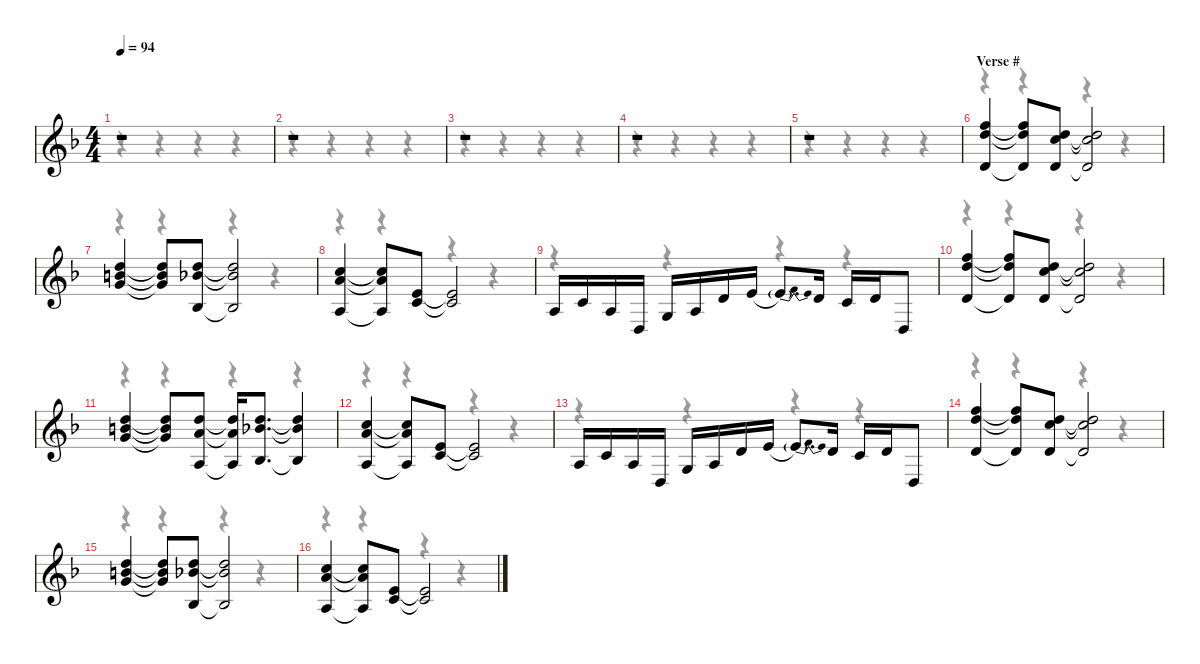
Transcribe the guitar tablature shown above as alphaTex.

\defaultSystemsLayout 4
\hideDynamics
\bracketExtendMode nobrackets
\singleTrackTrackNamePolicy hidden
\multiTrackTrackNamePolicy hidden
\otherSystemsTrackNameOrientation horizontal
\track ("P. Wiberg (Keyboards I)" "vln.") {instrument synthstrings1}
\staff {score}
\tuning (E4 A3 F3 D3 A2 D2)
\voice
\ts (4 4)
\tempo 94
\clef g2
\ks dminor
r.1{dy f beam Up} |
r.1{beam Up} |
r.1{beam Up} |
r.1{beam Up} |
r.1{beam Up} |
\section ("" "Verse #")
(20.2{acc forcenatural} 21.3{acc forcenatural} 12.4{acc forcenatural}).4{bd 30 beam Up} (20.2{t acc forcenatural} 21.3{t acc forcenatural} 12.4{t acc forcenatural}).8{beam Up} (17.2{acc forcenatural} 19.3{acc forcenatural} 12.4{acc forcenatural}).8{bd 30 beam Up} (17.2{t acc forcenatural} 19.3{t acc forcenatural} 12.4{t acc forcenatural}).2{beam Up} |
(21.3{acc forcenatural} 21.4{acc forcenatural} 22.5{acc forcenatural}).4{bd 30 beam Up} (21.3{t acc forcenatural} 21.4{t acc forcenatural} 22.5{t acc forcenatural}).8{beam Up} (21.3{acc forcenatural} 20.4{acc b} 20.6{acc b}).8{bd 30 beam Up} (21.3{t acc forcenatural} 20.4{t acc b} 20.6{t acc b}).2{beam Up} |
(19.3{acc forcenatural} 19.4{acc forcenatural} 12.5{acc forcenatural}).4{bd 30 beam Up} (19.3{t acc forcenatural} 19.4{t acc forcenatural} 12.5{t acc forcenatural}).8{beam Up} (14.4{acc forcenatural} 15.5{acc forcenatural}).8{bd 30 beam Up} (14.4{t acc forcenatural} 15.5{t acc forcenatural}).2{beam Up} |
19.6{acc forcenatural}.16{beam Up} 22.6{acc forcenatural}.16{beam Up} 12.5{acc forcenatural}.16{beam Up} 12.6{acc forcenatural}.16{beam Up} 17.6{acc forcenatural}.16{beam Up} 19.6{acc forcenatural}.16{beam Up} 17.5{acc forcenatural}.16{beam Up} 19.5{be (hold 0 0 60 0) acc forcenatural}.16{beam Up} 19.5{be (bendrelease 0 0 30 2 30 2 60 0) t acc forcenatural}.8{d beam Up} 17.5{acc forcenatural}.16{beam Up} 15.5{acc forcenatural}.16{beam Up} 17.5{acc forcenatural}.16{beam Up} 12.6{acc forcenatural}.8{beam Up} |
(20.2{acc forcenatural} 21.3{acc forcenatural} 12.4{acc forcenatural}).4{bd 30 beam Up} (20.2{t acc forcenatural} 21.3{t acc forcenatural} 12.4{t acc forcenatural}).8{beam Up} (17.2{acc forcenatural} 19.3{acc forcenatural} 12.4{acc forcenatural}).8{bd 30 beam Up} (17.2{t acc forcenatural} 19.3{t acc forcenatural} 12.4{t acc forcenatural}).2{beam Up} |
(21.3{acc forcenatural} 21.4{acc forcenatural} 22.5{acc forcenatural}).4{bd 30 beam Up} (21.3{t acc forcenatural} 21.4{t acc forcenatural} 22.5{t acc forcenatural}).8{beam Up} (21.3{acc forcenatural} 19.4{acc forcenatural} 19.6{acc forcenatural}).8{bd 30 beam Up} (21.3{t acc forcenatural} 19.4{t acc forcenatural} 19.6{t acc forcenatural}).16{beam Up} (21.3{acc forcenatural} 20.4{acc b} 20.6{acc b}).8{d beam Up} (21.3{t acc forcenatural} 20.4{t acc b} 20.6{t acc b}).4{beam Up} |
(19.3{acc forcenatural} 19.4{acc forcenatural} 12.5{acc forcenatural}).4{bd 30 beam Up} (19.3{t acc forcenatural} 19.4{t acc forcenatural} 12.5{t acc forcenatural}).8{beam Up} (14.4{acc forcenatural} 15.5{acc forcenatural}).8{bd 30 beam Up} (14.4{t acc forcenatural} 15.5{t acc forcenatural}).2{beam Up} |
19.6{acc forcenatural}.16{beam Up} 22.6{acc forcenatural}.16{beam Up} 12.5{acc forcenatural}.16{beam Up} 12.6{acc forcenatural}.16{beam Up} 17.6{acc forcenatural}.16{beam Up} 19.6{acc forcenatural}.16{beam Up} 17.5{acc forcenatural}.16{beam Up} 19.5{be (hold 0 0 60 0) acc forcenatural}.16{beam Up} 19.5{be (bendrelease 0 0 30 2 30 2 60 0) t acc forcenatural}.8{d beam Up} 17.5{acc forcenatural}.16{beam Up} 15.5{acc forcenatural}.16{beam Up} 17.5{acc forcenatural}.16{beam Up} 12.6{acc forcenatural}.8{beam Up} |
(20.2{acc forcenatural} 21.3{acc forcenatural} 12.4{acc forcenatural}).4{bd 30 beam Up} (20.2{t acc forcenatural} 21.3{t acc forcenatural} 12.4{t acc forcenatural}).8{beam Up} (17.2{acc forcenatural} 19.3{acc forcenatural} 12.4{acc forcenatural}).8{bd 30 beam Up} (17.2{t acc forcenatural} 19.3{t acc forcenatural} 12.4{t acc forcenatural}).2{beam Up} |
(21.3{acc forcenatural} 21.4{acc forcenatural} 22.5{acc forcenatural}).4{bd 30 beam Up} (21.3{t acc forcenatural} 21.4{t acc forcenatural} 22.5{t acc forcenatural}).8{beam Up} (21.3{acc forcenatural} 20.4{acc b} 20.6{acc b}).8{bd 30 beam Up} (21.3{t acc forcenatural} 20.4{t acc b} 20.6{t acc b}).2{beam Up} |
(19.3{acc forcenatural} 19.4{acc forcenatural} 12.5{acc forcenatural}).4{bd 30 beam Up} (19.3{t acc forcenatural} 19.4{t acc forcenatural} 12.5{t acc forcenatural}).8{beam Up} (14.4{acc forcenatural} 15.5{acc forcenatural}).8{bd 30 beam Up} (14.4{t acc forcenatural} 15.5{t acc forcenatural}).2{beam Up}
\voice
\clef g2
\ottava regular
\simile none
\ks dminor
r.4{dy mf beam Down} r.4{beam Down} r.4{beam Down} r.4{beam Down} |
r.4{beam Down} r.4{beam Down} r.4{beam Down} r.4{beam Down} |
r.4{beam Down} r.4{beam Down} r.4{beam Down} r.4{beam Down} |
r.4{beam Down} r.4{beam Down} r.4{beam Down} r.4{beam Down} |
r.4{beam Down} r.4{beam Down} r.4{beam Down} r.4{beam Down} |
r.4{beam Down} r.4{beam Down} r.4{beam Down} r.4{beam Down} |
r.4{beam Down} r.4{beam Down} r.4{beam Down} r.4{beam Down} |
r.4{beam Down} r.4{beam Down} r.4{beam Down} r.4{beam Down} |
r.4{beam Down} r.4{beam Down} r.4{beam Down} r.4{beam Down} |
r.4{beam Down} r.4{beam Down} r.4{beam Down} r.4{beam Down} |
r.4{beam Down} r.4{beam Down} r.4{beam Down} r.4{beam Down} |
r.4{beam Down} r.4{beam Down} r.4{beam Down} r.4{beam Down} |
r.4{beam Down} r.4{beam Down} r.4{beam Down} r.4{beam Down} |
r.4{beam Down} r.4{beam Down} r.4{beam Down} r.4{beam Down} |
r.4{beam Down} r.4{beam Down} r.4{beam Down} r.4{beam Down} |
r.4{beam Down} r.4{beam Down} r.4{beam Down} r.4{beam Down}
